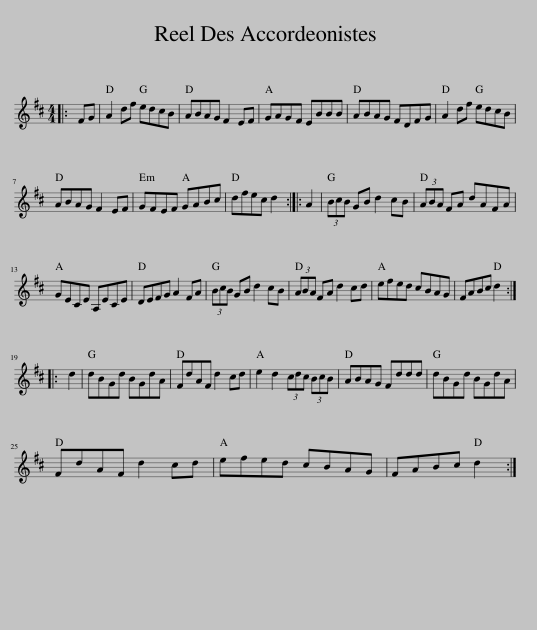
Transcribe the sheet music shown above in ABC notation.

X:1
L:1/8
M:4/4
I:linebreak $
K:D
V:1 treble
V:1
|: FG | A2 df edcB | ABAG F2 EF | GAGF EBBB | ABAG FDFG | %5
 A2 df edcB |$ ABAG F2 EF | GFEF GABc | dfec d2 :: A2 | %10
 (3BcB GB d2 cB | (3ABA FA dAFA |$ GECE A,ECE | DEFG A2 FA | (3BcB GB d2 cB | %15
 (3ABA FA d2 cd | efed cBAG | FABc d2 ::$ d2 | dBGd BGdA | %20
 FdAF d2 cd | e2 d2 (3cdc (3BcB | ABAG Fddd | dBGd BGdA |$ FdAF d2 cd | %25
 efed cBAG | FABc d2 :| %27
